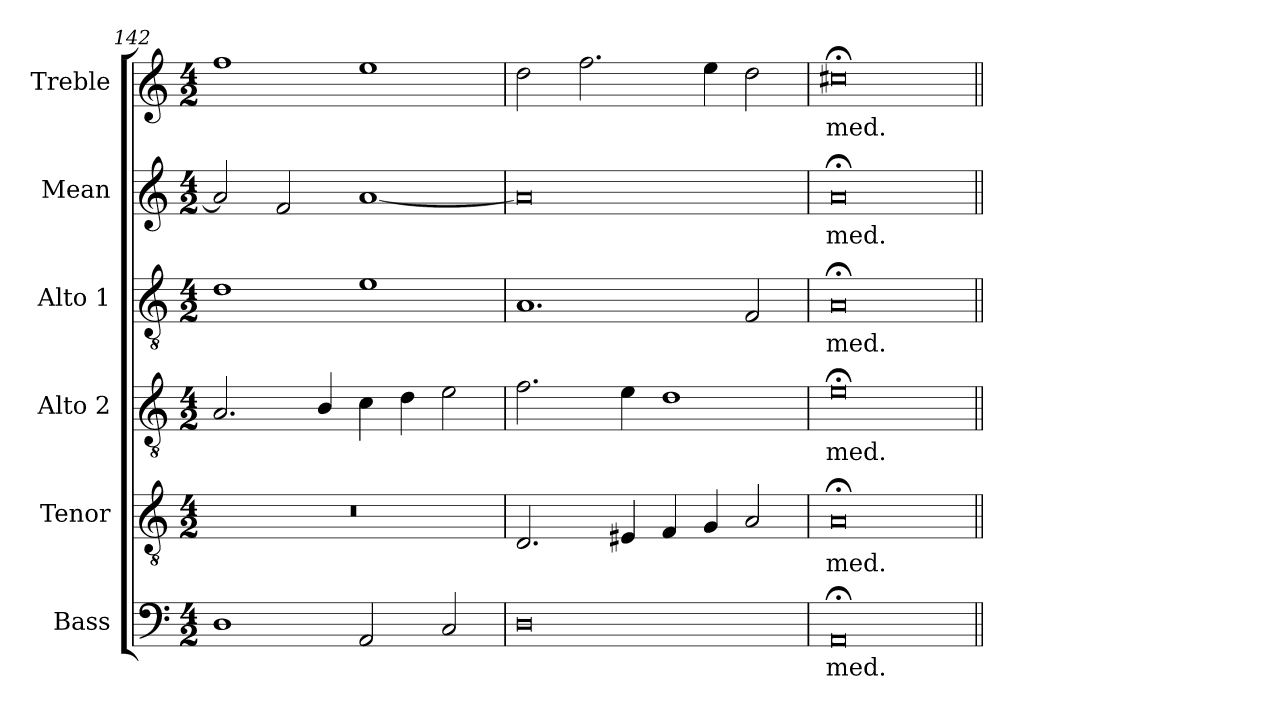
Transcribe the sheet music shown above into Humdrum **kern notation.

**kern	**text	**kern	**text	**kern	**text	**kern	**text	**kern	**text	**kern	**text
*part6	*part6	*part5	*part5	*part4	*part4	*part3	*part3	*part2	*part2	*part1	*part1
*staff6	*staff6	*staff5	*staff5	*staff4	*staff4	*staff3	*staff3	*staff2	*staff2	*staff1	*staff1
*I"Bass	*	*I"Tenor	*	*I"Alto 2	*	*I"Alto 1	*	*I"Mean	*	*I"Treble	*
*I'B.	*	*I'T.	*	*I'A2.	*	*I'A1	*	*I'M.	*	*I'Tr.	*
*clefF4	*	*clefGv2	*	*clefGv2	*	*clefGv2	*	*clefG2	*	*clefG2	*
*	*	*ITrd7c12	*	*ITrd7c12	*	*ITrd7c12	*	*	*	*	*
*k[]	*	*k[]	*	*k[]	*	*k[]	*	*k[]	*	*k[]	*
*C:	*	*C:	*	*C:	*	*C:	*	*C:	*	*C:	*
*M4/2	*	*M4/2	*	*M4/2	*	*M4/2	*	*M4/2	*	*M4/2	*
=142	=142	=142	=142	=142	=142	=142	=142	=142	=142	=142	=142
!	!	!LO:N:vis=1	!	!	!	!	!	!	!	!	!
1Di	.	0r	.	2.AAi/	.	1Di	.	2ai/]	.	1ffi	.
.	.	.	.	.	.	.	.	2fi/	.	.	.
.	.	.	.	4BBi/	.	.	.	.	.	.	.
2AAi/	.	.	.	4Ci\	.	1Ei	.	[<1ai	.	1eei	.
.	.	.	.	4Di\	.	.	.	.	.	.	.
2Ci/	.	.	.	2Ei\	.	.	.	.	.	.	.
=143	=143	=143	=143	=143	=143	=143	=143	=143	=143	=143	=143
0Di	.	2.DDi/	.	2.Fi\	.	1.AAi	.	0ai]	.	2ddi\	.
.	.	.	.	.	.	.	.	.	.	2.ffi\	.
.	.	4EE#Xi/	.	4Ei\	.	.	.	.	.	.	.
.	.	4FFi/	.	1Di	.	.	.	.	.	.	.
.	.	4GGi/	.	.	.	.	.	.	.	4eei\	.
.	.	2AAi/	.	.	.	2FFi/	.	.	.	2ddi\	.
=144	=144	=144	=144	=144	=144	=144	=144	=144	=144	=144	=144
!	!LO:LY:b:color=#000000	!	!	!	!	!	!	!	!	!	!
!	!	!	!LO:LY:b:color=#000000	!	!	!	!	!	!	!	!
!	!	!	!	!	!LO:LY:b:color=#000000	!	!	!	!	!	!
!	!	!	!	!	!	!	!LO:LY:b:color=#000000	!	!	!	!
!	!	!	!	!	!	!	!	!	!LO:LY:b:color=#000000	!	!
!	!	!	!	!	!	!	!	!	!	!	!LO:LY:b:color=#000000
0AA;i	med.	0AA;i	med.	0E;i	med.	0AA;i	med.	0a;i	med.	0cc#X;i	med.
=||	=||	=||	=||	=||	=||	=||	=||	=||	=||	=||	=||
*-	*-	*-	*-	*-	*-	*-	*-	*-	*-	*-	*-
